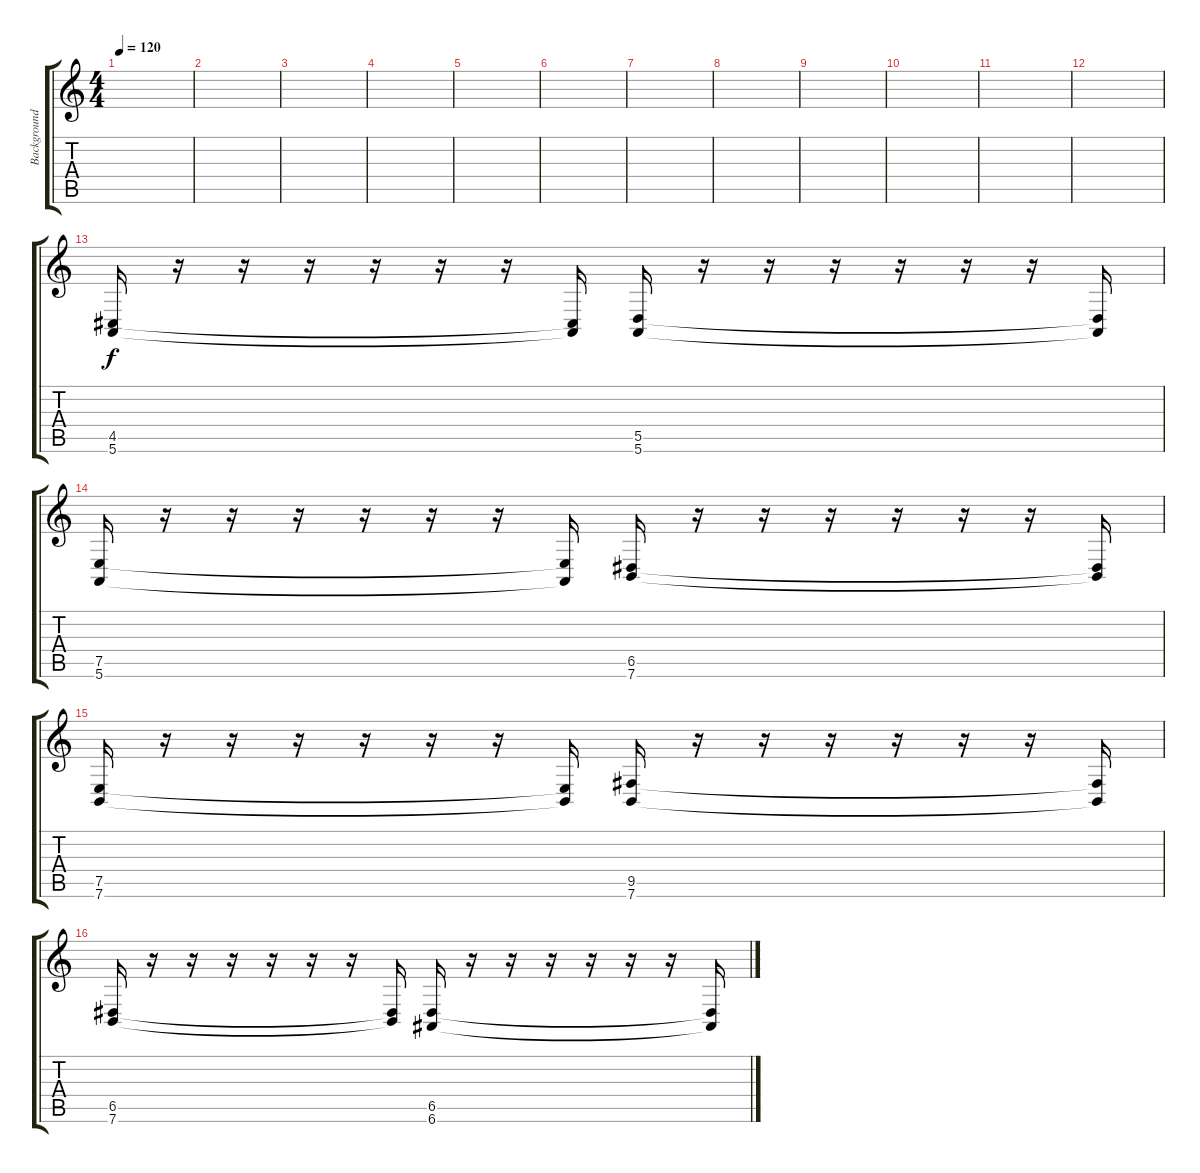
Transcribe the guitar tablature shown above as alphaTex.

\track ("Background" "Background") {instrument ocarina}
\staff {score tabs}
\tuning (E4 B3 G3 D3 A2 E2) {hide}
\ts (4 4)
\tempo 120
\clef g2
\ks c
|
|
|
|
|
|
|
|
|
|
|
|
(4.5 5.6).16 r.16 r.16 r.16 r.16 r.16 r.16 (4.5{t} 5.6{t}).16 (5.5 5.6).16 r.16 r.16 r.16 r.16 r.16 r.16 (5.5{t} 5.6{t}).16 |
(7.5 5.6).16 r.16 r.16 r.16 r.16 r.16 r.16 (7.5{t} 5.6{t}).16 (6.5 7.6).16 r.16 r.16 r.16 r.16 r.16 r.16 (6.5{t} 7.6{t}).16 |
(7.5 7.6).16 r.16 r.16 r.16 r.16 r.16 r.16 (7.5{t} 7.6{t}).16 (9.5 7.6).16 r.16 r.16 r.16 r.16 r.16 r.16 (9.5{t} 7.6{t}).16 |
(6.5 7.6).16 r.16 r.16 r.16 r.16 r.16 r.16 (6.5{t} 7.6{t}).16 (6.5 6.6).16 r.16 r.16 r.16 r.16 r.16 r.16 (6.5{t} 6.6{t}).16
